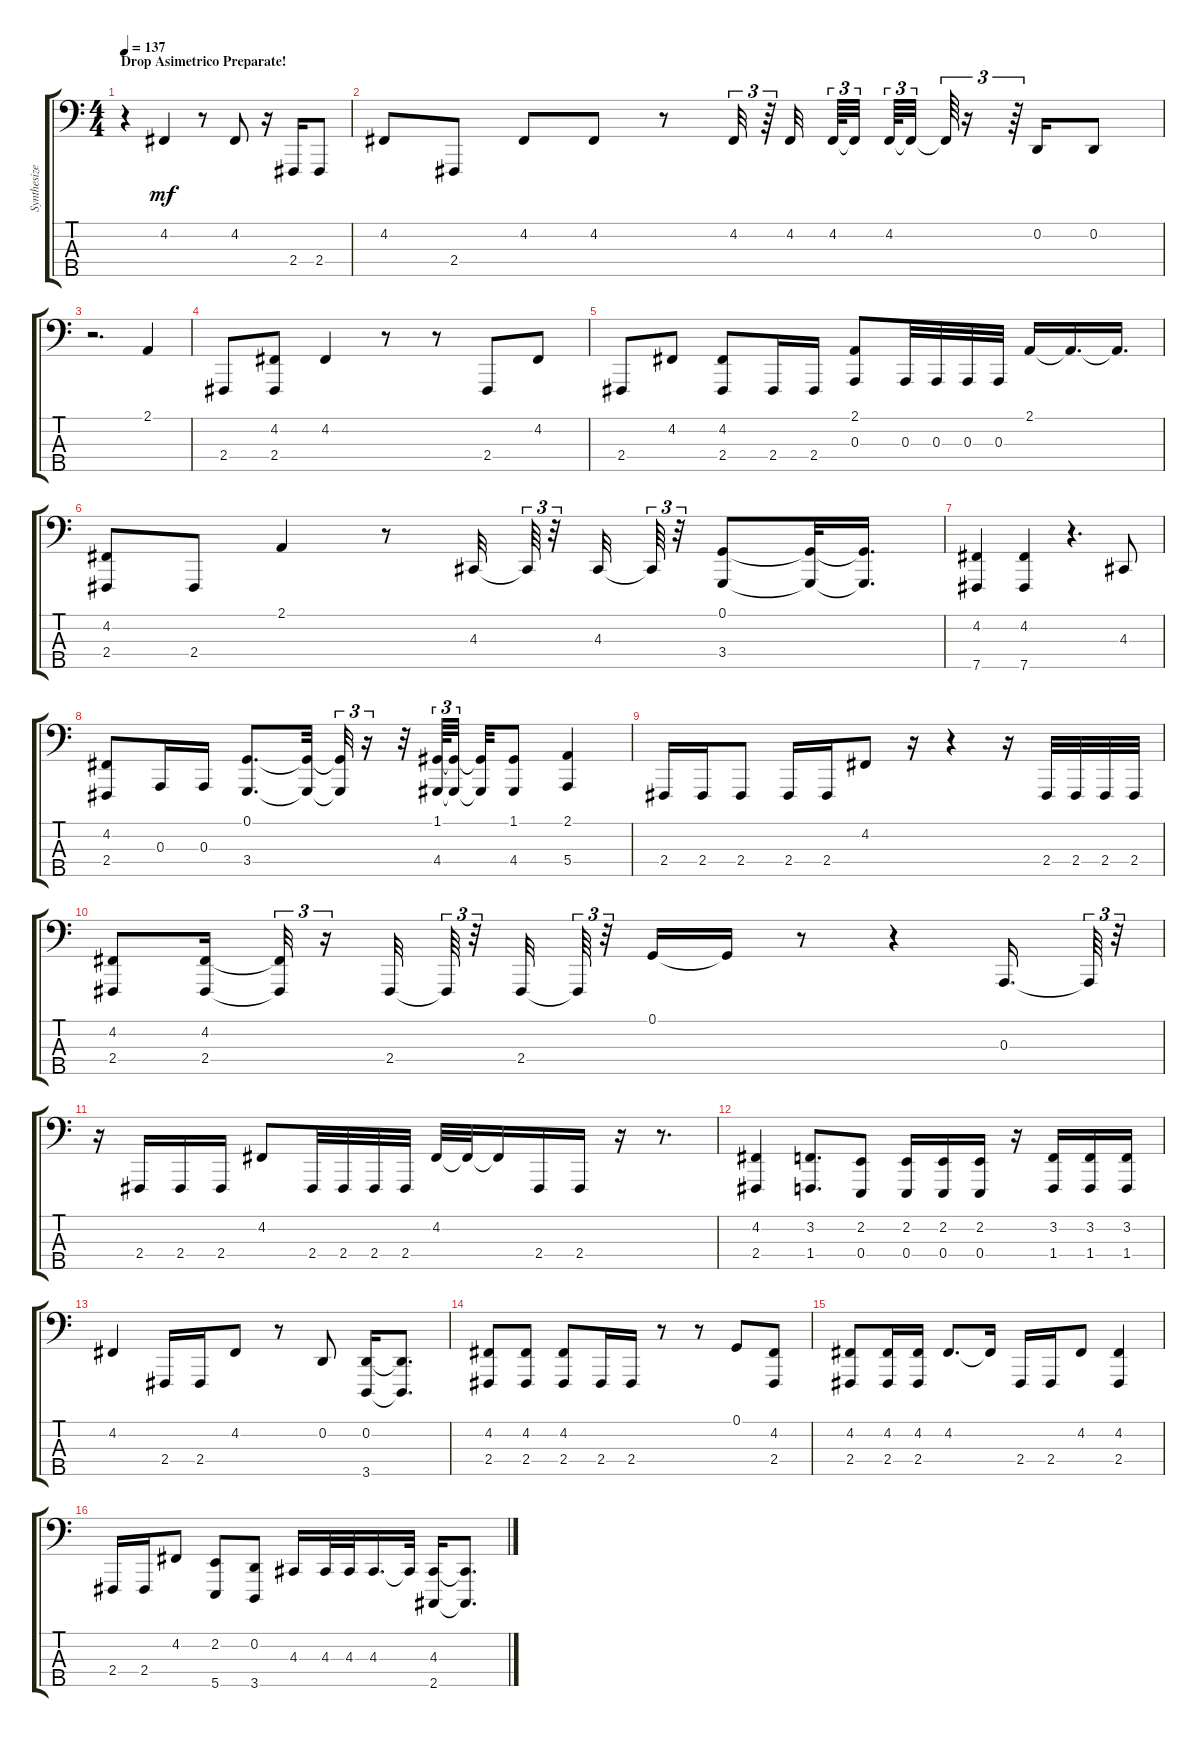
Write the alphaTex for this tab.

\track ("Synthesizer" "Synthesize") {instrument pad2warm}
\staff {score tabs}
\tuning (G2 D2 A1 E1 B0) {hide}
\ts (4 4)
\section ("" "Drop Asimetrico Preparate!")
\tempo 137
\clef f4
\ks c
r.4{dy mf} 4.2.4 r.8 4.2.8 r.16 2.4.16 2.4.8 |
4.2.8 2.4.8 4.2.8 4.2.8 r.8 4.2.32{tu (3 2)} r.64{tu (3 2)} 4.2.32 4.2.64{tu (3 2)} 4.2{t}.32{tu (3 2)} 4.2.64{tu (3 2)} 4.2{t}.32{tu (3 2)} 4.2{t}.64{tu (3 2)} r.16{tu (3 2)} r.64{tu (3 2)} 0.2.16 0.2.8 |
r.2{d} 2.1.4 |
2.4.8 (4.2 2.4).8 4.2.4 r.8 r.8 2.4.8 4.2.8 |
2.4.8 4.2.8 (4.2 2.4).8 2.4.16 2.4.16 (2.1 0.3).8 0.3.32 0.3.32 0.3.32 0.3.32 2.1.16 2.1{t}.16{d} 2.1{t}.16{d} |
(4.2 2.4).8 2.4.8 2.1.4 r.8 4.3.32 4.3{t}.64{tu (3 2)} r.32{tu (3 2)} 4.3.32 4.3{t}.64{tu (3 2)} r.32{tu (3 2)} (0.1 3.4).8 (0.1{t} 3.4{t}).32 (0.1{t} 3.4{t}).16{d} |
(4.2 7.5).4 (4.2 7.5).4 r.4{d} 4.3.8 |
(4.2 2.4).8 0.3.16 0.3.16 (0.1 3.4).8{d} (0.1{t} 3.4{t}).32 (0.1{t} 3.4{t}).32{tu (3 2)} r.16{tu (3 2)} r.32 (1.1 4.4).64{tu (3 2)} (1.1{t} 4.4{t}).32{tu (3 2)} (1.1{t} 4.4{t}).32 (1.1 4.4).8 (2.1 5.4).4 |
2.4.16 2.4.16 2.4.8 2.4.16 2.4.16 4.2.8 r.16 r.4 r.16 2.4.32 2.4.32 2.4.32 2.4.32 |
(4.2 2.4).8 (4.2 2.4).16 (4.2{t} 2.4{t}).32{tu (3 2)} r.16{tu (3 2)} 2.4.32 2.4{t}.64{tu (3 2)} r.32{tu (3 2)} 2.4.32 2.4{t}.64{tu (3 2)} r.32{tu (3 2)} 0.1.16 0.1{t}.16 r.8 r.4 0.3.16{d} 0.3{t}.64{tu (3 2)} r.32{tu (3 2)} |
r.16 2.4.16 2.4.16 2.4.16 4.2.8 2.4.32 2.4.32 2.4.32 2.4.32 4.2.32 4.2{t}.32 4.2{t}.16 2.4.16 2.4.16 r.16 r.8{d} |
(4.2 2.4).4 (3.2 1.4).8{d} (2.2 0.4).8 (2.2 0.4).16 (2.2 0.4).16 (2.2 0.4).16 r.16 (3.2 1.4).16 (3.2 1.4).16 (3.2 1.4).16 |
4.2.4 2.4.16 2.4.16 4.2.8 r.8 0.2.8 (0.2 3.5).16 (0.2{t} 3.5{t}).8{d} |
(4.2 2.4).8 (4.2 2.4).8 (4.2 2.4).8 2.4.16 2.4.16 r.8 r.8 0.1.8 (4.2 2.4).8 |
(4.2 2.4).8 (4.2 2.4).16 (4.2 2.4).16 4.2.8{d} 4.2{t}.16 2.4.16 2.4.16 4.2.8 (4.2 2.4).4 |
2.4.16 2.4.16 4.2.8 (2.2 5.5).8 (0.2 3.5).8 4.3.16 4.3.32 4.3.32 4.3.16{d} 4.3{t}.32 (4.3 2.5).16 (4.3{t} 2.5{t}).8{d}
